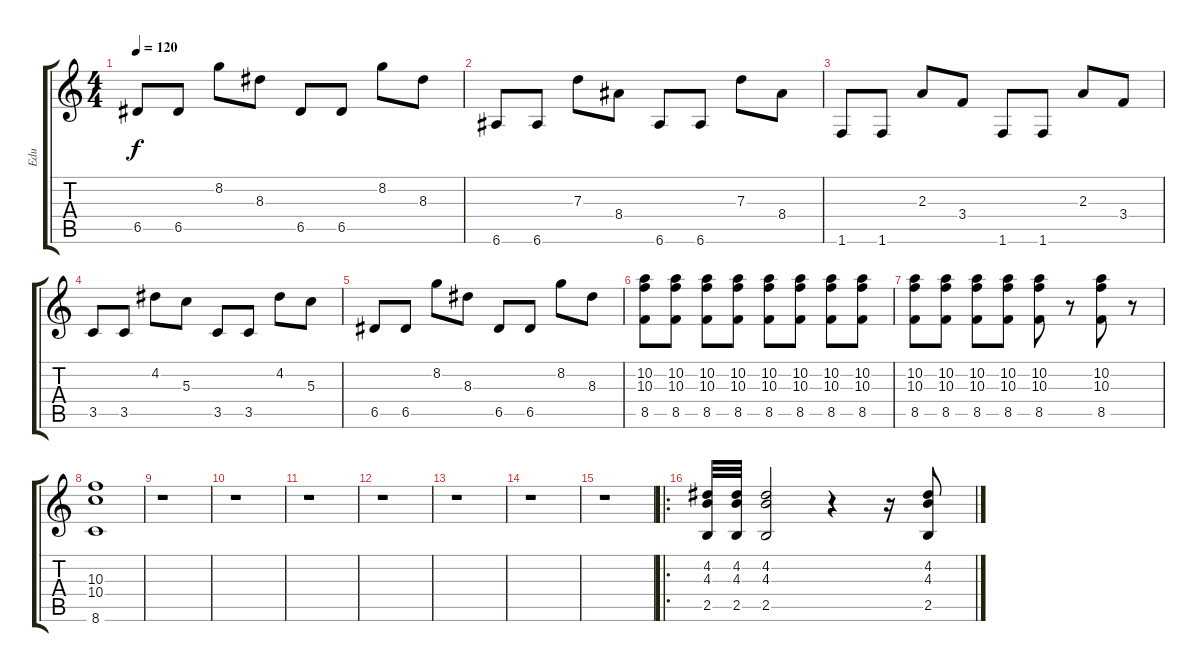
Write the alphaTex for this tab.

\track ("Edu " "Edu ") {instrument overdrivenguitar}
\staff {score tabs}
\tuning (E4 B3 G3 D3 A2 E2) {hide}
\ts (4 4)
\tempo 120
\clef g2
\ks c
6.5.8{dy f} 6.5.8 8.2.8 8.3.8 6.5.8 6.5.8 8.2.8 8.3.8 |
6.6.8 6.6.8 7.3.8 8.4.8 6.6.8 6.6.8 7.3.8 8.4.8 |
1.6.8 1.6.8 2.3.8 3.4.8 1.6.8 1.6.8 2.3.8 3.4.8 |
3.5.8 3.5.8 4.2.8 5.3.8 3.5.8 3.5.8 4.2.8 5.3.8 |
6.5.8 6.5.8 8.2.8 8.3.8 6.5.8 6.5.8 8.2.8 8.3.8 |
(10.2 10.3 8.5).8 (10.2 10.3 8.5).8 (10.2 10.3 8.5).8 (10.2 10.3 8.5).8 (10.2 10.3 8.5).8 (10.2 10.3 8.5).8 (10.2 10.3 8.5).8 (10.2 10.3 8.5).8 |
(10.2 10.3 8.5).8 (10.2 10.3 8.5).8 (10.2 10.3 8.5).8 (10.2 10.3 8.5).8 (10.2 10.3 8.5).8 r.8 (10.2 10.3 8.5).8 r.8 |
(10.3 10.4 8.6).1 |
r.1 |
r.1 |
r.1 |
r.1 |
r.1 |
r.1 |
r.1 |
\ro
(4.2 4.3 2.5).32 (4.2 4.3 2.5).32 (4.2 4.3 2.5).2 r.4 r.16 (4.2 4.3 2.5).8
